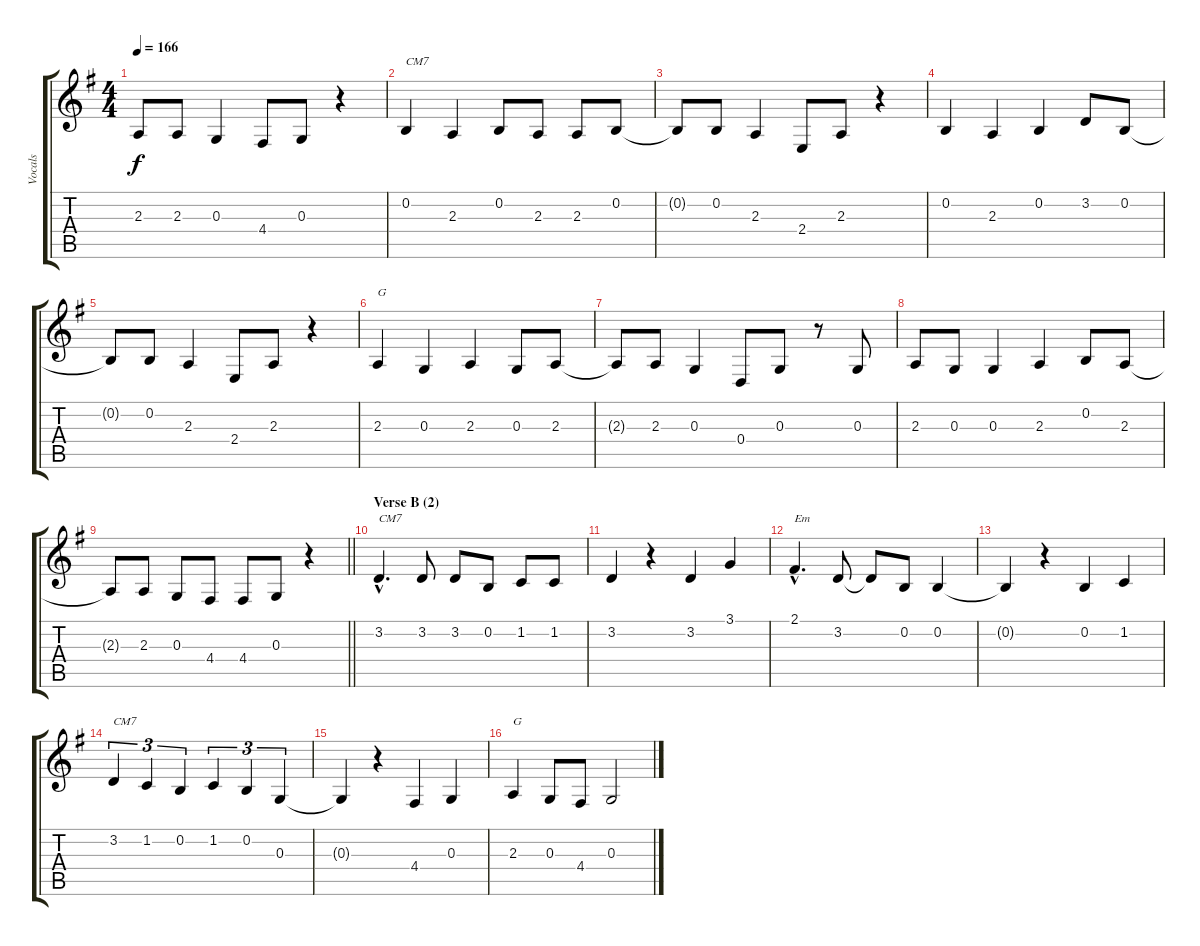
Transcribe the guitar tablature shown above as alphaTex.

\track ("Vocals" "Vocals") {instrument sopranosax}
\staff {score tabs}
\tuning (E4 B3 G3 D3 A2 E2) {hide}
\ts (4 4)
\tempo 166
\clef g2
\ks g
2.3{t}.8{dy f} 2.3.8 0.3.4 4.4.8 0.3.8 r.4 |
0.2.4{txt "CM7"} 2.3.4 0.2.8 2.3.8 2.3.8 0.2.8 |
0.2{t}.8 0.2.8 2.3.4 2.4.8 2.3.8 r.4 |
0.2.4 2.3.4 0.2.4 3.2.8 0.2.8 |
0.2{t}.8 0.2.8 2.3.4 2.4.8 2.3.8 r.4 |
2.3.4{txt "G"} 0.3.4 2.3.4 0.3.8 2.3.8 |
2.3{t}.8 2.3.8 0.3.4 0.4.8 0.3.8 r.8 0.3.8 |
2.3.8 0.3.8 0.3.4 2.3.4 0.2.8 2.3.8 |
\barLineRight lightlight
2.3{t}.8 2.3.8 0.3.8 4.4.8 4.4.8 0.3.8 r.4 |
\section ("" "Verse B (2)")
3.2{hac}.4{d txt "CM7"} 3.2.8 3.2.8 0.2.8 1.2.8 1.2.8 |
3.2.4 r.4 3.2.4 3.1.4 |
2.1{hac}.4{d txt "Em"} 3.2.8 3.2{t}.8 0.2.8 0.2.4 |
0.2{t}.4 r.4 0.2.4 1.2.4 |
3.2.4{tu (3 2) txt "CM7"} 1.2.4{tu (3 2)} 0.2.4{tu (3 2)} 1.2.4{tu (3 2)} 0.2.4{tu (3 2)} 0.3.4{tu (3 2)} |
0.3{t}.4 r.4 4.4.4 0.3.4 |
2.3.4{txt "G"} 0.3.8 4.4.8 0.3.2
